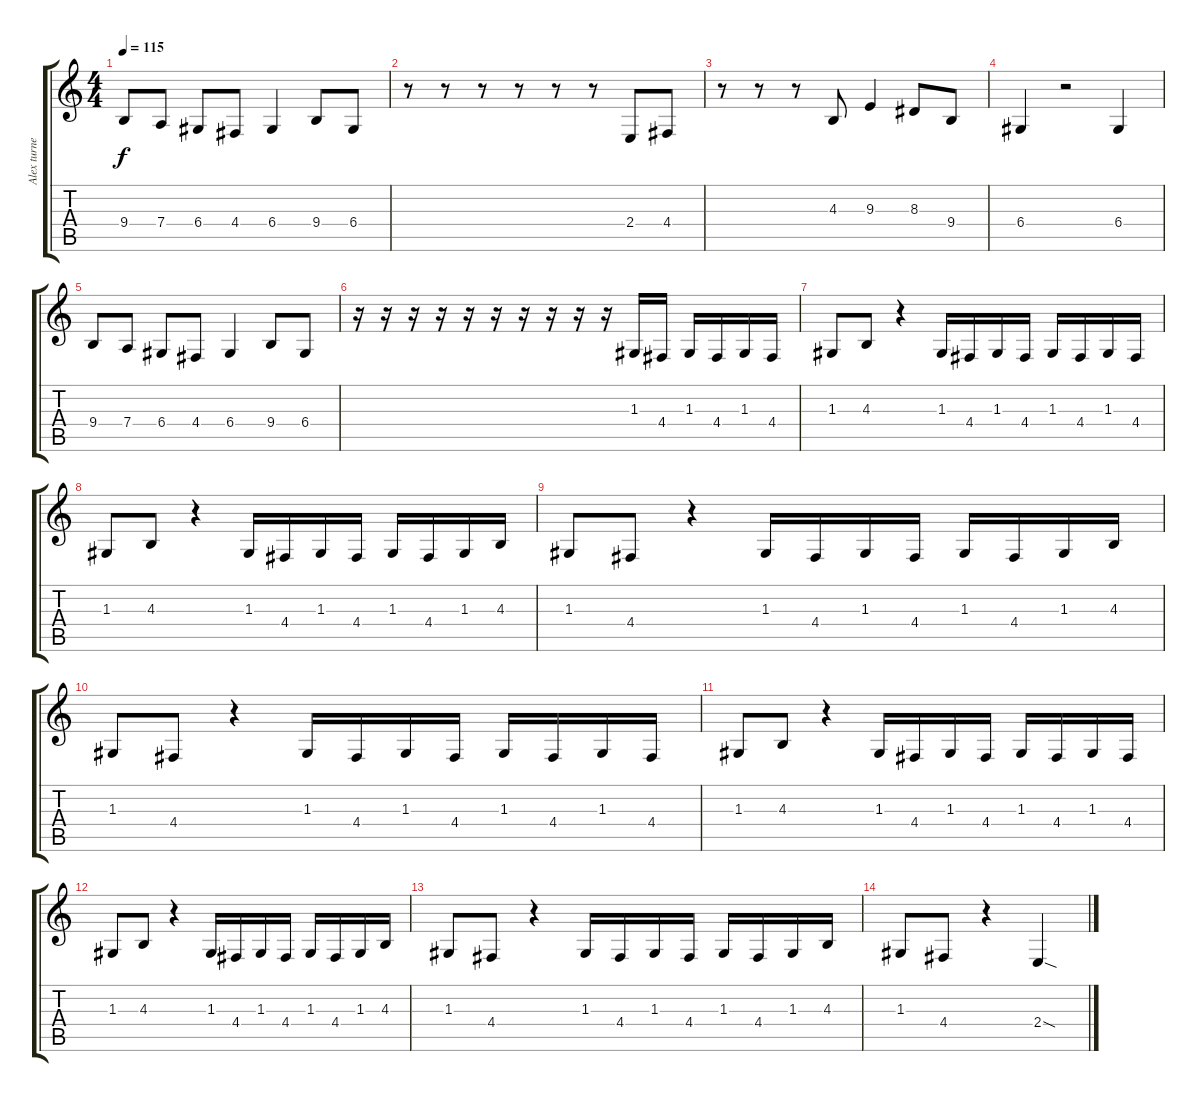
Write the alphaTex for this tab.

\track ("Alex turner vocals" "Alex turne") {instrument bassoon}
\staff {score tabs}
\tuning (E4 B3 G3 D3 A2 E2) {hide}
\ts (4 4)
\tempo 115
\clef g2
\ks c
9.4.8{dy f} 7.4.8 6.4.8 4.4.8 6.4.4 9.4.8 6.4.8 |
r.8 r.8 r.8 r.8 r.8 r.8 2.4.8 4.4.8 |
r.8 r.8 r.8 4.3.8 9.3.4 8.3.8 9.4.8 |
6.4.4 r.2 6.4.4 |
9.4.8 7.4.8 6.4.8 4.4.8 6.4.4 9.4.8 6.4.8 |
r.16 r.16 r.16 r.16 r.16 r.16 r.16 r.16 r.16 r.16 1.3.16 4.4.16 1.3.16 4.4.16 1.3.16 4.4.16 |
1.3.8 4.3.8 r.4 1.3.16 4.4.16 1.3.16 4.4.16 1.3.16 4.4.16 1.3.16 4.4.16 |
1.3.8 4.3.8 r.4 1.3.16 4.4.16 1.3.16 4.4.16 1.3.16 4.4.16 1.3.16 4.3.16 |
1.3.8 4.4.8 r.4 1.3.16 4.4.16 1.3.16 4.4.16 1.3.16 4.4.16 1.3.16 4.3.16 |
1.3.8 4.4.8 r.4 1.3.16 4.4.16 1.3.16 4.4.16 1.3.16 4.4.16 1.3.16 4.4.16 |
1.3.8 4.3.8 r.4 1.3.16 4.4.16 1.3.16 4.4.16 1.3.16 4.4.16 1.3.16 4.4.16 |
1.3.8 4.3.8 r.4 1.3.16 4.4.16 1.3.16 4.4.16 1.3.16 4.4.16 1.3.16 4.3.16 |
1.3.8 4.4.8 r.4 1.3.16 4.4.16 1.3.16 4.4.16 1.3.16 4.4.16 1.3.16 4.3.16 |
1.3.8 4.4.8 r.4 2.4{sod}.4
